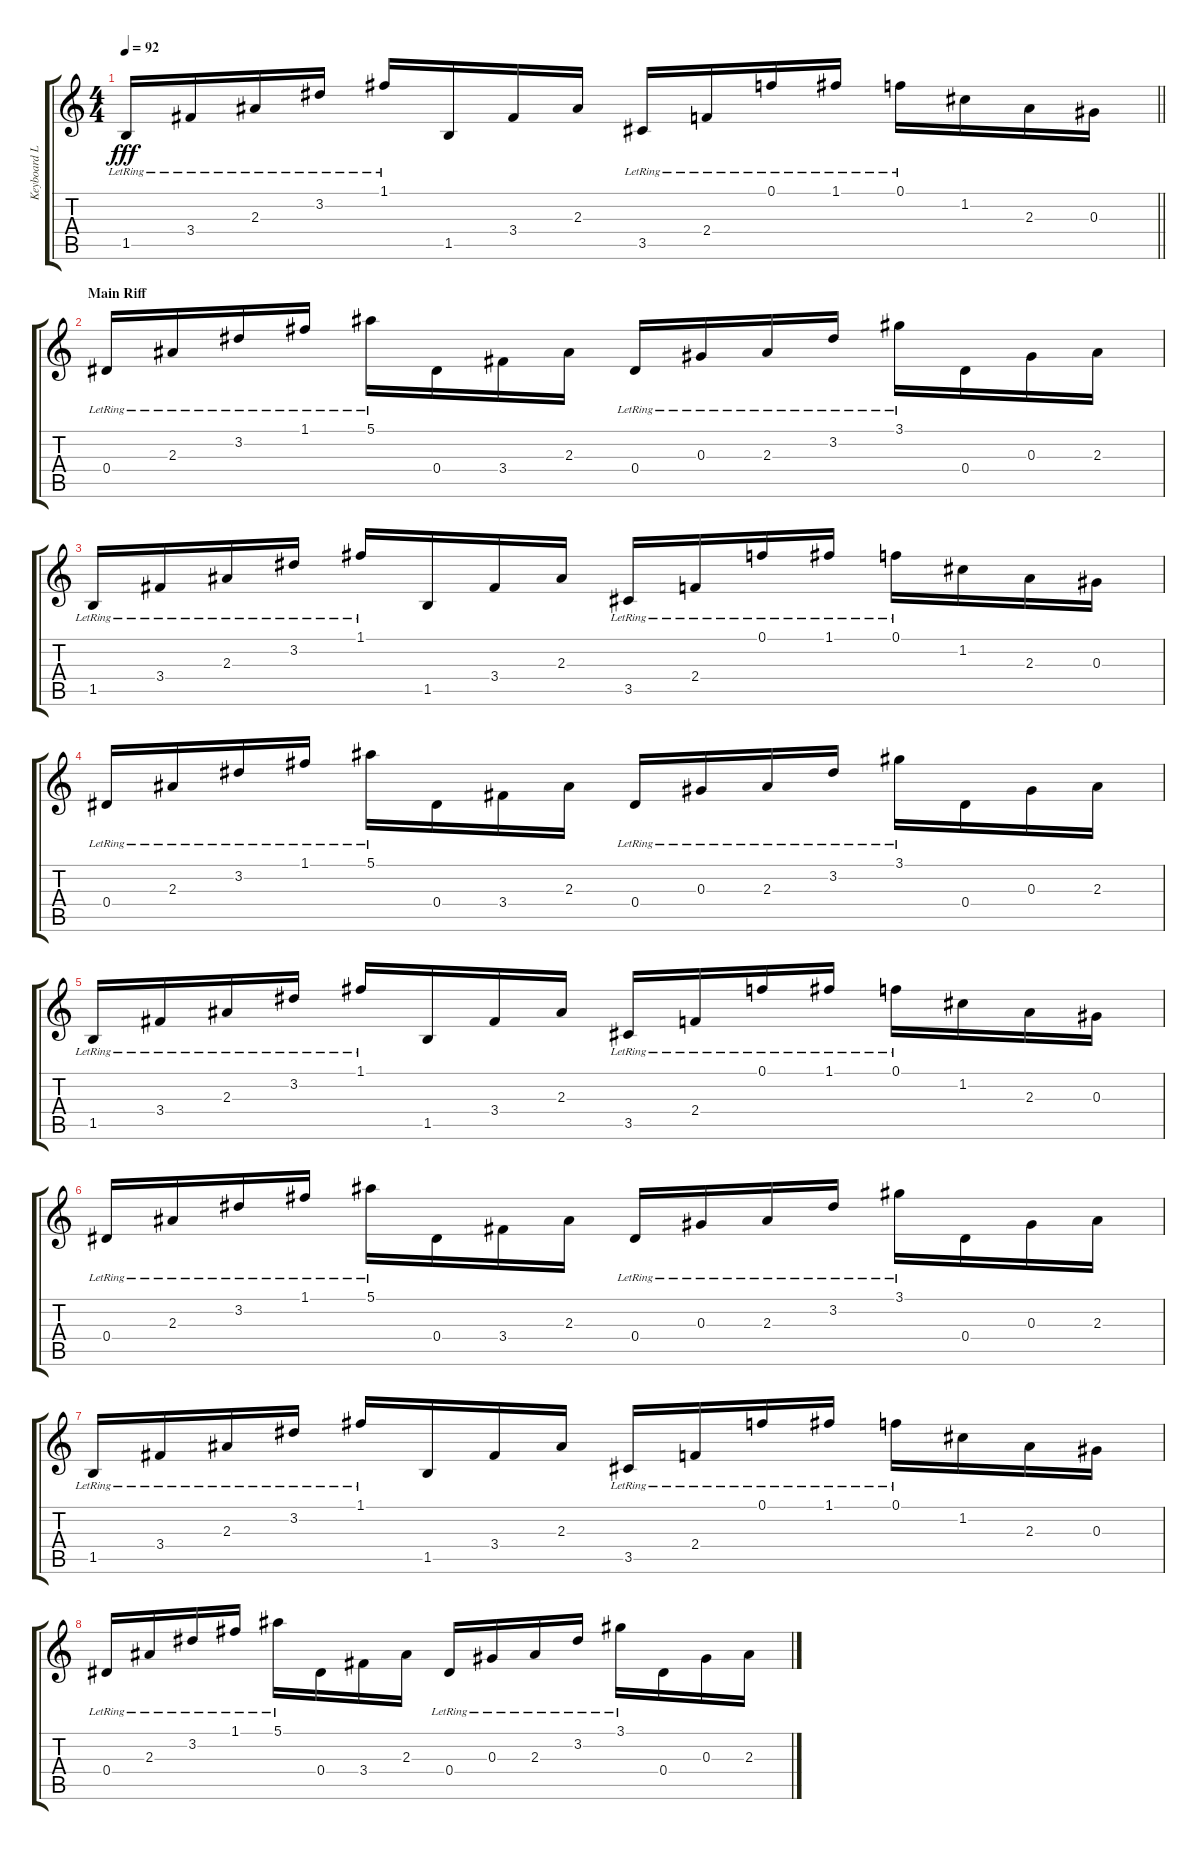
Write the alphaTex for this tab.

\track ("Keyboard Lead II" "Keyboard L") {instrument stringensemble2}
\staff {score tabs}
\tuning (F5 C5 Ab4 Eb4 Bb3 F3) {hide}
\ts (4 4)
\tempo 92
\clef g2
\barLineRight lightlight
\ks c
1.5{lr}.16{dy fff} 3.4{lr}.16 2.3{lr}.16 3.2{lr}.16 1.1{lr}.16 1.5.16 3.4.16 2.3.16 3.5{lr}.16 2.4{lr}.16 0.1{lr}.16 1.1{lr}.16 0.1{lr}.16 1.2.16 2.3.16 0.3.16 |
\section ("" "Main Riff")
0.4{lr}.16{volume 4 balance 8 instrument stringensemble2} 2.3{lr}.16 3.2{lr}.16 1.1{lr}.16 5.1{lr}.16 0.4.16 3.4.16 2.3.16 0.4{lr}.16 0.3{lr}.16 2.3{lr}.16 3.2{lr}.16 3.1{lr}.16 0.4.16 0.3.16 2.3.16 |
1.5{lr}.16 3.4{lr}.16 2.3{lr}.16 3.2{lr}.16 1.1{lr}.16 1.5.16 3.4.16 2.3.16 3.5{lr}.16 2.4{lr}.16 0.1{lr}.16 1.1{lr}.16 0.1{lr}.16 1.2.16 2.3.16 0.3.16 |
0.4{lr}.16 2.3{lr}.16 3.2{lr}.16 1.1{lr}.16 5.1{lr}.16 0.4.16 3.4.16 2.3.16 0.4{lr}.16 0.3{lr}.16 2.3{lr}.16 3.2{lr}.16 3.1{lr}.16 0.4.16 0.3.16 2.3.16 |
1.5{lr}.16 3.4{lr}.16 2.3{lr}.16 3.2{lr}.16 1.1{lr}.16 1.5.16 3.4.16 2.3.16 3.5{lr}.16 2.4{lr}.16 0.1{lr}.16 1.1{lr}.16 0.1{lr}.16 1.2.16 2.3.16 0.3.16 |
0.4{lr}.16 2.3{lr}.16 3.2{lr}.16 1.1{lr}.16 5.1{lr}.16 0.4.16 3.4.16 2.3.16 0.4{lr}.16 0.3{lr}.16 2.3{lr}.16 3.2{lr}.16 3.1{lr}.16 0.4.16 0.3.16 2.3.16 |
1.5{lr}.16 3.4{lr}.16 2.3{lr}.16 3.2{lr}.16 1.1{lr}.16 1.5.16 3.4.16 2.3.16 3.5{lr}.16 2.4{lr}.16 0.1{lr}.16 1.1{lr}.16 0.1{lr}.16 1.2.16 2.3.16 0.3.16 |
0.4{lr}.16 2.3{lr}.16 3.2{lr}.16 1.1{lr}.16 5.1{lr}.16 0.4.16 3.4.16 2.3.16 0.4{lr}.16 0.3{lr}.16 2.3{lr}.16 3.2{lr}.16 3.1{lr}.16 0.4.16 0.3.16 2.3.16
